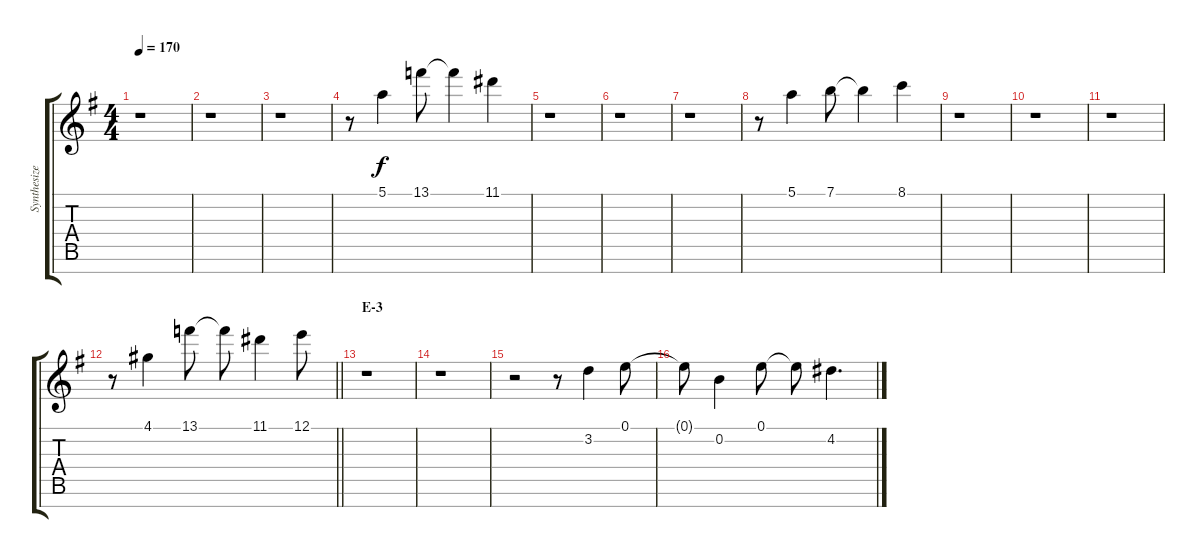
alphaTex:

\track ("Synthesizer II" "Synthesize") {instrument harpsichord}
\staff {score tabs}
\tuning (E5 B4 G4 D4 A3 E3 B2) {hide}
\ts (4 4)
\tempo 170
\clef g2
\ks g
r.1{dy f} |
r.1 |
r.1 |
r.8 5.1.4 13.1.8 13.1{t}.4 11.1.4 |
r.1 |
r.1 |
r.1 |
r.8 5.1.4 7.1.8 7.1{t}.4 8.1.4 |
r.1 |
r.1 |
r.1 |
\barLineRight lightlight
r.8 4.1.4 13.1.8 13.1{t}.8 11.1.4 12.1.8 |
\section ("" "E-3")
r.1 |
r.1 |
r.2 r.8 3.2.4 0.1.8 |
0.1{t}.8 0.2.4 0.1.8 0.1{t}.8 4.2.4{d}
